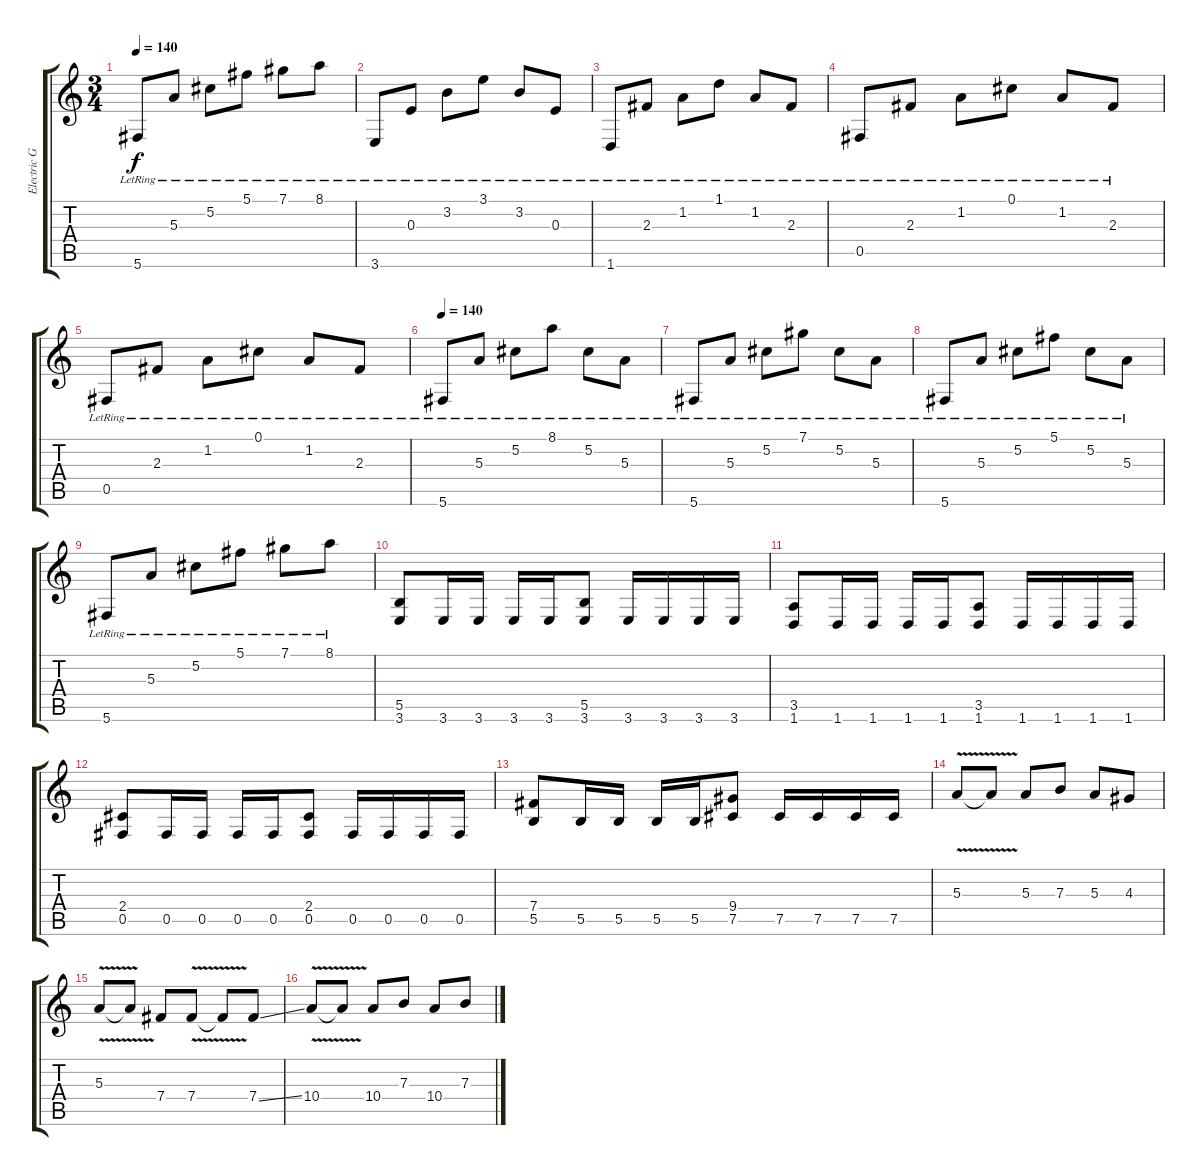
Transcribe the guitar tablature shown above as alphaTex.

\track ("Electric Guitar 1" "Electric G") {instrument distortionguitar}
\staff {score tabs}
\tuning (Db4 Ab3 E3 B2 Gb2 Db2) {hide}
\ts (3 4)
\tempo 140
\clef g2
\ks c
5.6{lr}.8{dy f} 5.3{lr}.8 5.2{lr}.8 5.1{lr}.8 7.1{lr}.8 8.1{lr}.8 |
3.6{lr}.8 0.3{lr}.8 3.2{lr}.8 3.1{lr}.8 3.2{lr}.8 0.3{lr}.8 |
1.6{lr}.8 2.3{lr}.8 1.2{lr}.8 1.1{lr}.8 1.2{lr}.8 2.3{lr}.8 |
0.5{lr}.8 2.3{lr}.8 1.2{lr}.8 0.1{lr}.8 1.2{lr}.8 2.3{lr}.8 |
0.5{lr}.8 2.3{lr}.8 1.2{lr}.8 0.1{lr}.8 1.2{lr}.8 2.3{lr}.8 |
\tempo 140
5.6{lr}.8{instrument electricguitarclean} 5.3{lr}.8 5.2{lr}.8 8.1{lr}.8 5.2{lr}.8 5.3{lr}.8 |
5.6{lr}.8 5.3{lr}.8 5.2{lr}.8 7.1{lr}.8 5.2{lr}.8 5.3{lr}.8 |
5.6{lr}.8 5.3{lr}.8 5.2{lr}.8 5.1{lr}.8 5.2{lr}.8 5.3{lr}.8 |
5.6{lr}.8 5.3{lr}.8 5.2{lr}.8 5.1{lr}.8 7.1{lr}.8 8.1{lr}.8 |
(5.5 3.6).8{instrument distortionguitar} 3.6.16 3.6.16 3.6.16 3.6.16 (5.5 3.6).8 3.6.16 3.6.16 3.6.16 3.6.16 |
(3.5 1.6).8 1.6.16 1.6.16 1.6.16 1.6.16 (3.5 1.6).8 1.6.16 1.6.16 1.6.16 1.6.16 |
(2.4 0.5).8 0.5.16 0.5.16 0.5.16 0.5.16 (2.4 0.5).8 0.5.16 0.5.16 0.5.16 0.5.16 |
(7.4 5.5).8 5.5.16 5.5.16 5.5.16 5.5.16 (9.4 7.5).8 7.5.16 7.5.16 7.5.16 7.5.16 |
5.3{v}.8 5.3{t}.8 5.3.8 7.3.8 5.3.8 4.3.8 |
5.3{v}.8 5.3{t}.8 7.4.8 7.4{v}.8 7.4{t}.8 7.4{ss}.8 |
10.4{v}.8 10.4{t}.8 10.4.8 7.3.8 10.4.8 7.3.8
